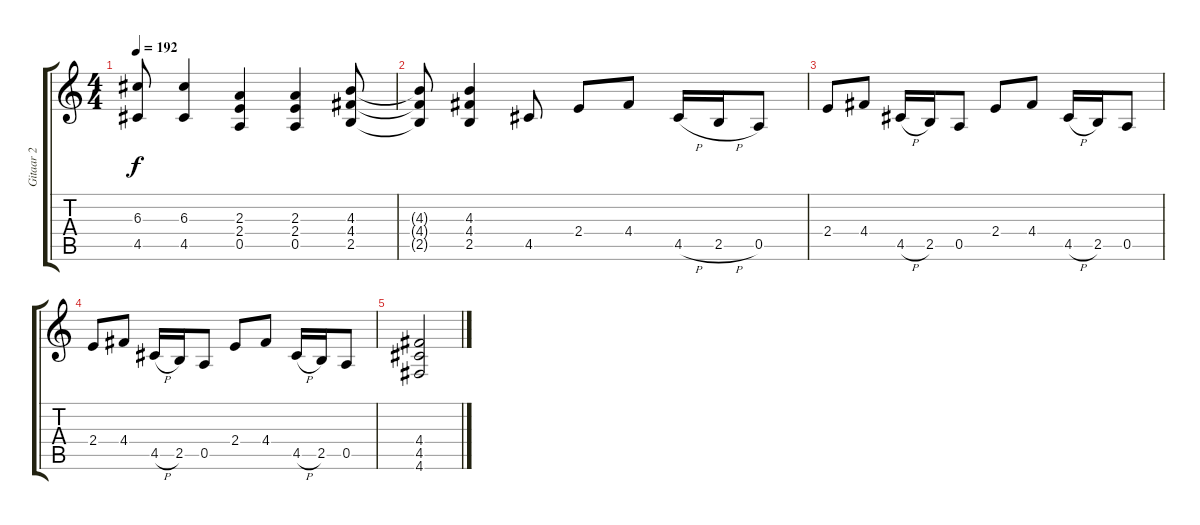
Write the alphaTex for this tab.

\track ("Gitaar 2" "Gitaar 2") {instrument distortionguitar}
\staff {score tabs}
\tuning (E4 B3 G3 D3 A2 D2) {hide}
\ts (4 4)
\tempo 192
\clef g2
\ks c
(6.3 4.5).8{dy f} (6.3 4.5).4 (2.3 2.4 0.5).4 (2.3 2.4 0.5).4 (4.3 4.4 2.5).8 |
(4.3{t} 4.4{t} 2.5{t}).8 (4.3 4.4 2.5).4 4.5.8 2.4.8 4.4.8 4.5{h}.16 2.5{h}.16 0.5.8 |
2.4.8 4.4.8 4.5{h}.16 2.5.16 0.5.8 2.4.8 4.4.8 4.5{h}.16 2.5.16 0.5.8 |
2.4.8 4.4.8 4.5{h}.16 2.5.16 0.5.8 2.4.8 4.4.8 4.5{h}.16 2.5.16 0.5.8 |
(4.4 4.5 4.6).2
